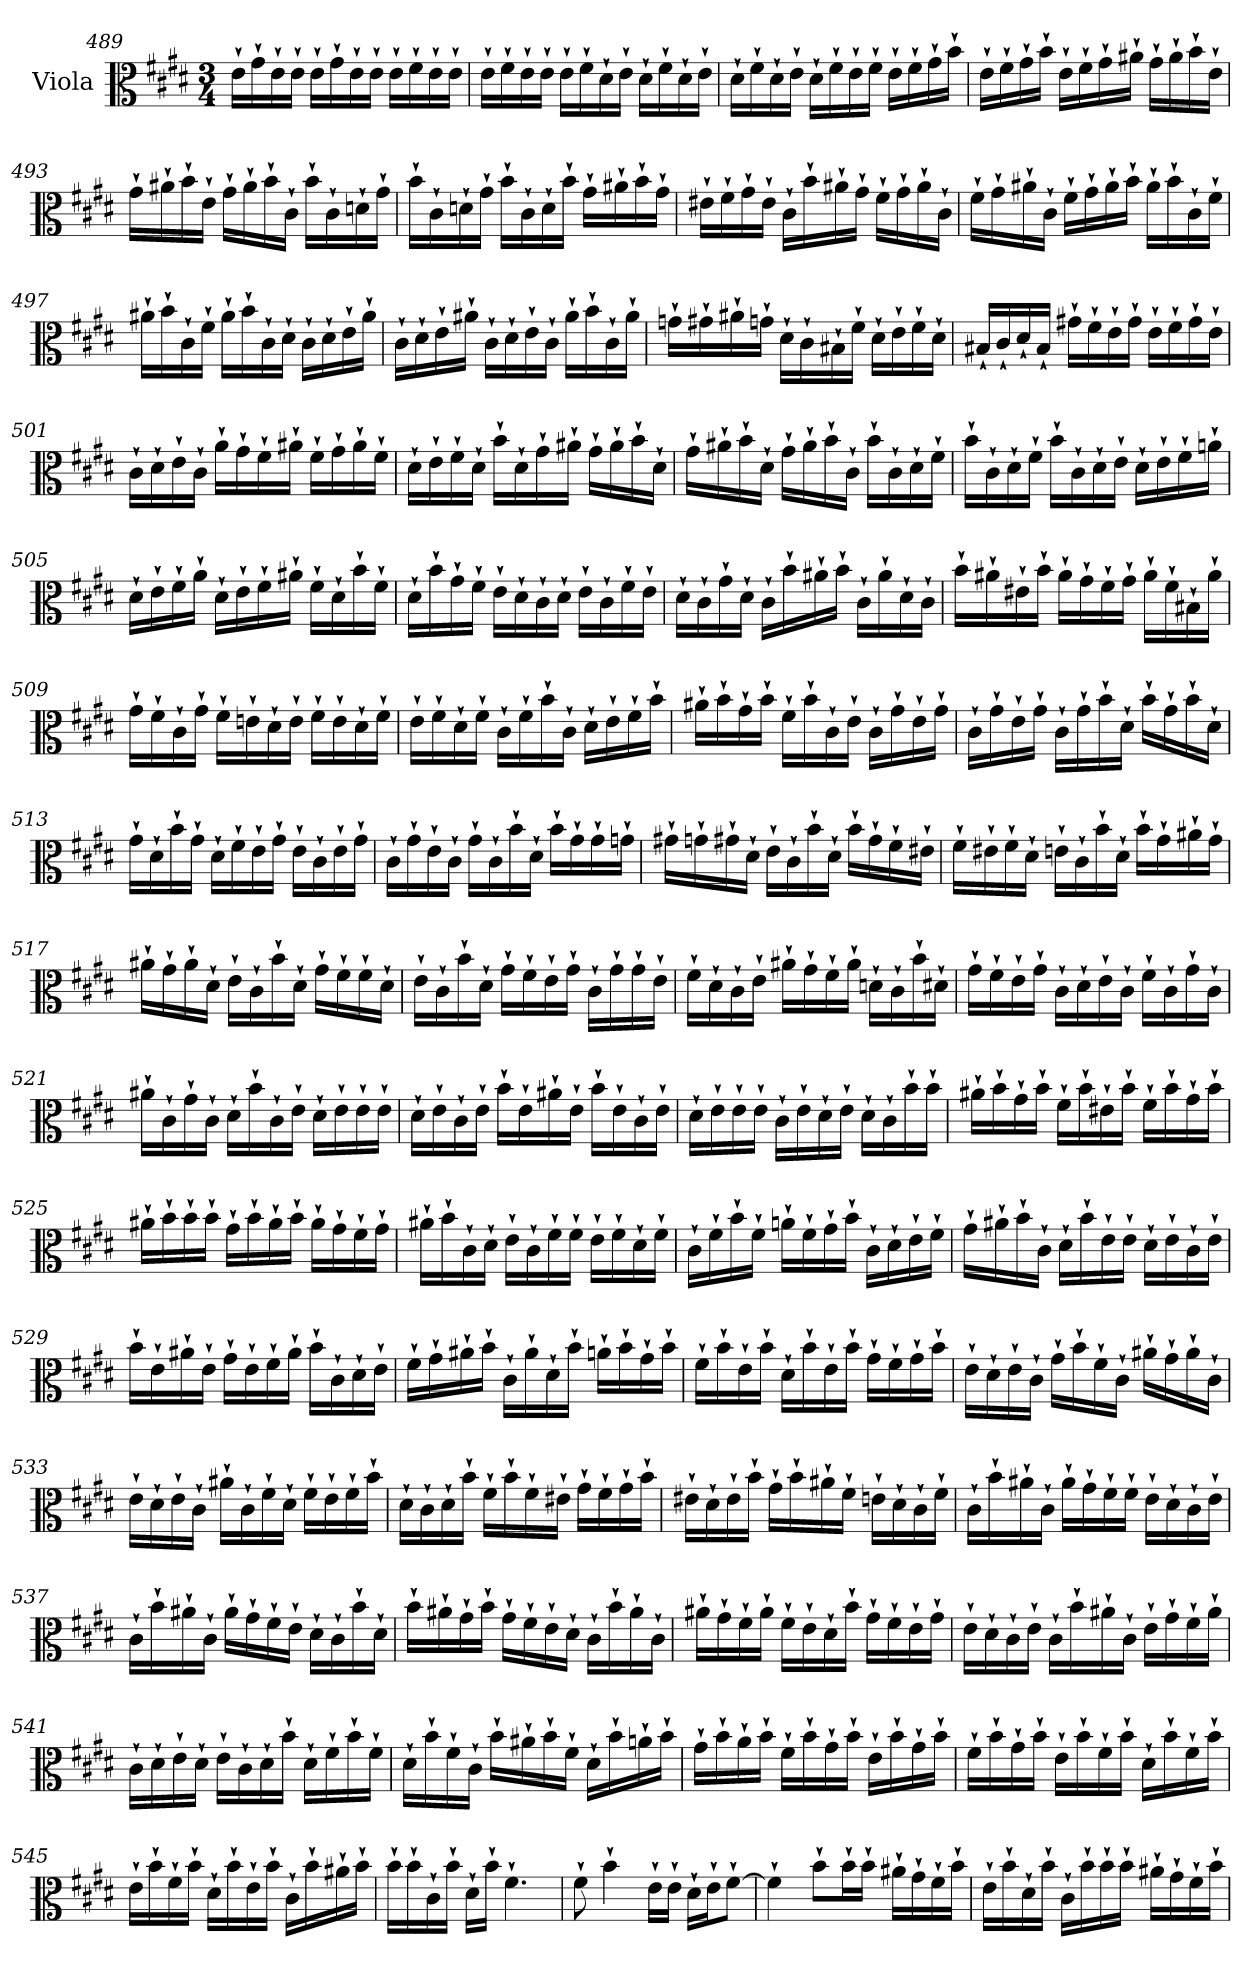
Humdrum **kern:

**kern
*part1
*staff1
*I"Viola
*I'Vla.
!!LO:LB:g=z
*clefC3
*k[f#c#g#d#]
*E:
*M3/4
=489
16e`\LL
16g#`\
16e`\
16e`\JJ
16e`\LL
16g#`\
16e`\
16e`\JJ
16e`\LL
16f#`\
16e`\
16e`\JJ
=490
16e`\LL
16f#`\
16e`\
16e`\JJ
16e`\LL
16f#`\
16d#`\
16e`\JJ
16d#`\LL
16f#`\
16d#`\
16e`\JJ
=491
16d#`\LL
16f#`\
16d#`\
16e`\JJ
16d#`\LL
16f#`\
16e`\
16f#`\JJ
16e`\LL
16f#`\
16g#`\
16b`\JJ
!!LO:LB:g=z
=492
16e`\LL
16f#`\
16g#`\
16b`\JJ
16e`\LL
16f#`\
16g#`\
16a#X`\JJ
16g#`\LL
16a#`\
16b`\
16e`\JJ
=493
16g#`\LL
16a#X`\
16b`\
16e`\JJ
16g#`\LL
16a#`\
16b`\
16c#`\JJ
16b`\LL
16c#`\
16dn`\
16g#`\JJ
=494
16b`\LL
16c#`\
16dn`\
16g#`\JJ
16b`\LL
16c#`\
16d`\
16b`\JJ
16g#`\LL
16a#X`\
16b`\
16g#`\JJ
!!LO:PB:g=z
=495
16e#X`\LL
16f#`\
16g#`\
16e#`\JJ
16c#`\LL
16b`\
16a#X`\
16g#`\JJ
16f#`\LL
16g#`\
16a#`\
16c#`\JJ
=496
16f#`\LL
16g#`\
16a#X`\
16c#`\JJ
16f#`\LL
16g#`\
16a#`\
16b`\JJ
16a#`\LL
16b`\
16c#`\
16f#`\JJ
=497
16a#X`\LL
16b`\
16c#`\
16f#`\JJ
16a#`\LL
16b`\
16c#`\
16d#`\JJ
16c#`\LL
16d#`\
16e`\
16a#`\JJ
!!LO:LB:g=z
=498
16c#`\LL
16d#`\
16e`\
16a#X`\JJ
16c#`\LL
16d#`\
16e`\
16c#`\JJ
16a#`\LL
16b`\
16c#`\
16a#`\JJ
=499
16gn`\LL
16g#X`\
16a#X`\
16gn`\JJ
16d#`\LL
16c#`\
16B#X`\
16f#`\JJ
16d#`\LL
16e`\
16f#`\
16d#`\JJ
=500
16B#X`/LL
16c#`/
16d#`/
16B#`/JJ
16g#X`\LL
16f#`\
16e`\
16g#`\JJ
16e`\LL
16f#`\
16g#`\
16e`\JJ
!!LO:LB:g=z
=501
16c#`\LL
16d#`\
16e`\
16c#`\JJ
16a`\LL
16g#`\
16f#`\
16a#X`\JJ
16f#`\LL
16g#`\
16a#`\
16f#`\JJ
=502
16d#`\LL
16e`\
16f#`\
16d#`\JJ
16b`\LL
16d#`\
16g#`\
16a#X`\JJ
16g#`\LL
16a#`\
16b`\
16d#`\JJ
=503
16g#`\LL
16a#X`\
16b`\
16d#`\JJ
16g#`\LL
16a#`\
16b`\
16c#`\JJ
16b`\LL
16c#`\
16d#`\
16f#`\JJ
!!LO:LB:g=z
=504
16b`\LL
16c#`\
16d#`\
16f#`\JJ
16b`\LL
16c#`\
16d#`\
16e`\JJ
16d#`\LL
16e`\
16f#`\
16an`\JJ
=505
16d#`\LL
16e`\
16f#`\
16a`\JJ
16d#`\LL
16e`\
16f#`\
16a#X`\JJ
16f#`\LL
16d#`\
16b`\
16f#`\JJ
=506
16d#`\LL
16b`\
16g#`\
16f#`\JJ
16e`\LL
16d#`\
16c#`\
16d#`\JJ
16e`\LL
16c#`\
16f#`\
16e`\JJ
!!LO:LB:g=z
=507
16d#`\LL
16c#`\
16g#`\
16d#`\JJ
16c#`\LL
16b`\
16a#X`\
16b`\JJ
16c#`\LL
16a#`\
16d#`\
16c#`\JJ
=508
16b`\LL
16a#X`\
16e#X`\
16b`\JJ
16a#`\LL
16g#`\
16f#`\
16g#`\JJ
16a#`\LL
16f#`\
16B#X`\
16a#`\JJ
=509
16g#`\LL
16f#`\
16c#`\
16g#`\JJ
16f#`\LL
16en`\
16d#`\
16e`\JJ
16f#`\LL
16e`\
16d#`\
16f#`\JJ
!!LO:LB:g=z
=510
16e`\LL
16f#`\
16d#`\
16f#`\JJ
16c#`\LL
16f#`\
16b`\
16c#`\JJ
16d#`\LL
16e`\
16f#`\
16b`\JJ
=511
16a#X`\LL
16b`\
16g#`\
16b`\JJ
16f#`\LL
16b`\
16c#`\
16e`\JJ
16c#`\LL
16g#`\
16e`\
16g#`\JJ
=512
16c#`\LL
16g#`\
16e`\
16g#`\JJ
16c#`\LL
16g#`\
16b`\
16d#`\JJ
16b`\LL
16g#`\
16b`\
16d#`\JJ
!!LO:LB:g=z
=513
16g#`\LL
16d#`\
16b`\
16g#`\JJ
16d#`\LL
16f#`\
16e`\
16g#`\JJ
16e`\LL
16c#`\
16e`\
16g#`\JJ
=514
16c#`\LL
16g#`\
16e`\
16c#`\JJ
16g#`\LL
16c#`\
16b`\
16d#`\JJ
16b`\LL
16g#`\
16g#`\
16gn`\JJ
=515
16g#X`\LL
16gn`\
16g#X`\
16d#`\JJ
16e`\LL
16c#`\
16b`\
16d#`\JJ
16b`\LL
16g#`\
16f#`\
16e#X`\JJ
!!LO:LB:g=z
=516
16f#`\LL
16e#X`\
16f#`\
16d#`\JJ
16en`\LL
16c#`\
16b`\
16d#`\JJ
16b`\LL
16g#`\
16a#X`\
16g#`\JJ
=517
16a#X`\LL
16g#`\
16a#`\
16d#`\JJ
16e`\LL
16c#`\
16b`\
16d#`\JJ
16g#`\LL
16f#`\
16f#`\
16d#`\JJ
=518
16e`\LL
16c#`\
16b`\
16d#`\JJ
16g#`\LL
16f#`\
16e`\
16g#`\JJ
16c#`\LL
16g#`\
16g#`\
16e`\JJ
!!LO:LB:g=z
=519
16f#`\LL
16d#`\
16c#`\
16e`\JJ
16a#X`\LL
16g#`\
16f#`\
16a#`\JJ
16dn`\LL
16c#`\
16b`\
16d#X`\JJ
=520
16g#`\LL
16f#`\
16e`\
16g#`\JJ
16c#`\LL
16d#`\
16e`\
16c#`\JJ
16f#`\LL
16c#`\
16g#`\
16c#`\JJ
=521
16a#X`\LL
16c#`\
16g#`\
16c#`\JJ
16d#`\LL
16b`\
16c#`\
16e`\JJ
16d#`\LL
16e`\
16e`\
16e`\JJ
!!LO:LB:g=z
=522
16d#`\LL
16e`\
16c#`\
16e`\JJ
16b`\LL
16e`\
16a#X`\
16e`\JJ
16b`\LL
16e`\
16c#`\
16e`\JJ
=523
16d#`\LL
16e`\
16e`\
16e`\JJ
16c#`\LL
16e`\
16d#`\
16e`\JJ
16d#`\LL
16c#`\
16b`\
16b`\JJ
=524
16a#X`\LL
16b`\
16g#`\
16b`\JJ
16f#`\LL
16b`\
16e#X`\
16b`\JJ
16f#`\LL
16b`\
16g#`\
16b`\JJ
!!LO:PB:g=z
=525
16a#X`\LL
16b`\
16b`\
16b`\JJ
16g#`\LL
16b`\
16a#`\
16b`\JJ
16a#`\LL
16g#`\
16f#`\
16g#`\JJ
=526
16a#X`\LL
16b`\
16c#`\
16d#`\JJ
16e`\LL
16c#`\
16f#`\
16f#`\JJ
16e`\LL
16f#`\
16d#`\
16f#`\JJ
=527
16c#`\LL
16f#`\
16b`\
16f#`\JJ
16an`\LL
16f#`\
16g#`\
16b`\JJ
16c#`\LL
16d#`\
16e`\
16f#`\JJ
!!LO:LB:g=z
=528
16g#`\LL
16a#X`\
16b`\
16c#`\JJ
16d#`\LL
16b`\
16e`\
16e`\JJ
16d#`\LL
16e`\
16c#`\
16e`\JJ
=529
16b`\LL
16e`\
16a#X`\
16e`\JJ
16g#`\LL
16e`\
16f#`\
16a#`\JJ
16b`\LL
16c#`\
16d#`\
16e`\JJ
=530
16f#`\LL
16g#`\
16a#X`\
16b`\JJ
16c#`\LL
16a#`\
16d#`\
16b`\JJ
16an`\LL
16b`\
16g#`\
16b`\JJ
!!LO:LB:g=z
=531
16f#`\LL
16b`\
16e`\
16b`\JJ
16d#`\LL
16b`\
16e`\
16b`\JJ
16g#`\LL
16f#`\
16g#`\
16b`\JJ
=532
16e`\LL
16d#`\
16e`\
16c#`\JJ
16g#`\LL
16b`\
16f#`\
16c#`\JJ
16a#X`\LL
16g#`\
16a#`\
16c#`\JJ
=533
16e`\LL
16d#`\
16e`\
16c#`\JJ
16a#X`\LL
16c#`\
16f#`\
16d#`\JJ
16f#`\LL
16e`\
16f#`\
16b`\JJ
!!LO:LB:g=z
=534
16d#`\LL
16c#`\
16d#`\
16b`\JJ
16f#`\LL
16b`\
16f#`\
16e#X`\JJ
16g#`\LL
16f#`\
16g#`\
16b`\JJ
=535
16e#X`\LL
16d#`\
16e#`\
16b`\JJ
16g#`\LL
16b`\
16a#X`\
16f#`\JJ
16en`\LL
16d#`\
16c#`\
16f#`\JJ
=536
16c#`\LL
16b`\
16a#X`\
16c#`\JJ
16a#`\LL
16g#`\
16f#`\
16f#`\JJ
16e`\LL
16d#`\
16c#`\
16e`\JJ
!!LO:LB:g=z
=537
16c#`\LL
16b`\
16a#X`\
16c#`\JJ
16a#`\LL
16g#`\
16f#`\
16e`\JJ
16d#`\LL
16c#`\
16b`\
16d#`\JJ
=538
16b`\LL
16a#X`\
16g#`\
16b`\JJ
16g#`\LL
16f#`\
16e`\
16d#`\JJ
16c#`\LL
16b`\
16a#`\
16c#`\JJ
=539
16a#X`\LL
16g#`\
16f#`\
16a#`\JJ
16f#`\LL
16e`\
16d#`\
16b`\JJ
16g#`\LL
16f#`\
16e`\
16g#`\JJ
!!LO:LB:g=z
=540
16e`\LL
16d#`\
16c#`\
16e`\JJ
16c#`\LL
16b`\
16a#X`\
16c#`\JJ
16e`\LL
16g#`\
16f#`\
16a#`\JJ
=541
16c#`\LL
16d#`\
16e`\
16d#`\JJ
16e`\LL
16c#`\
16d#`\
16b`\JJ
16d#`\LL
16f#`\
16b`\
16f#`\JJ
=542
16d#`\LL
16b`\
16f#`\
16c#`\JJ
16b`\LL
16a#X`\
16b`\
16f#`\JJ
16d#`\LL
16b`\
16an`\
16b`\JJ
!!LO:LB:g=z
=543
16g#`\LL
16b`\
16a`\
16b`\JJ
16f#`\LL
16b`\
16g#`\
16b`\JJ
16e`\LL
16b`\
16g#`\
16b`\JJ
=544
16f#`\LL
16b`\
16g#`\
16b`\JJ
16e`\LL
16b`\
16f#`\
16b`\JJ
16d#`\LL
16b`\
16f#`\
16b`\JJ
=545
16e`\LL
16b`\
16f#`\
16b`\JJ
16d#`\LL
16b`\
16e`\
16b`\JJ
16c#`\LL
16b`\
16a#X`\
16b`\JJ
!!LO:LB:g=z
=546
16b`\LL
16b`\
16c#`\
16b`\JJ
16d#`\LL
16b`\JJ
4.f#`\
=547
8f#`\
4b`\
16e`\LL
16e`\JJ
16d#`\LL
16e`\J
[8f#`\J
=548
4f#`\]
8b`\L
16b`\L
16b`\JJ
16a#X`\LL
16g#`\
16f#`\
16b`\JJ
=549
16e`\LL
16b`\
16d#`\
16b`\JJ
16c#`\LL
16b`\
16b`\
16b`\JJ
16a#X`\LL
16g#`\
16f#`\
16b`\JJ
=
*-
